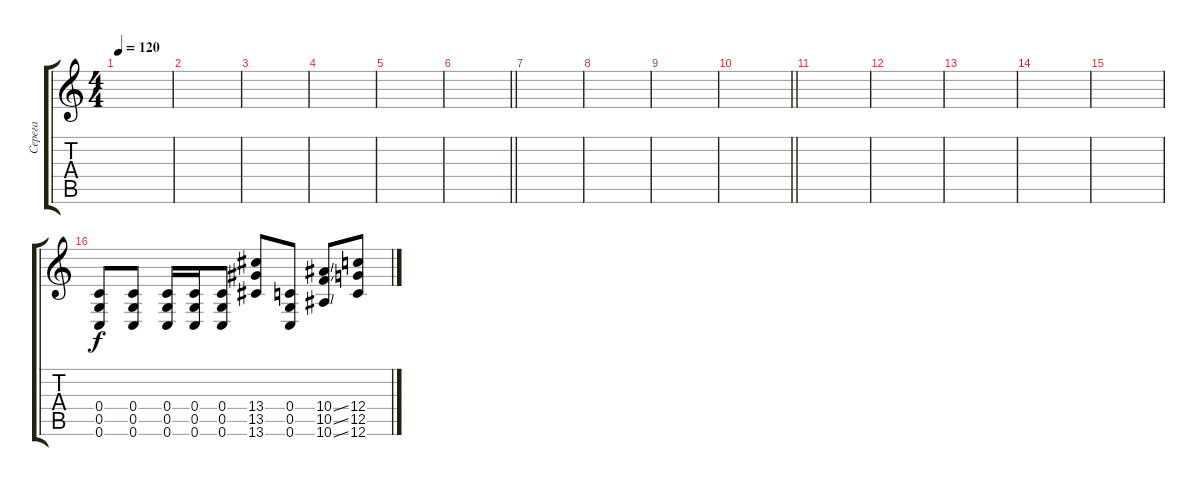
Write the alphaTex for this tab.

\track ("Серега" "Серега") {instrument acousticguitarsteel}
\staff {score tabs}
\tuning (D4 A3 F3 C3 G2 C2) {hide}
\ts (4 4)
\tempo 120
\clef g2
\ks c
|
|
|
|
|
\barLineRight lightlight
|
|
|
|
\barLineRight lightlight
|
|
|
|
|
|
(0.4 0.5 0.6).8{instrument distortionguitar} (0.4 0.5 0.6).8 (0.4 0.5 0.6).16 (0.4 0.5 0.6).16 (0.4 0.5 0.6).8 (13.4 13.5 13.6).8 (0.4 0.5 0.6).8 (10.4{ss} 10.5{ss} 10.6{ss}).8 (12.4 12.5 12.6).8
